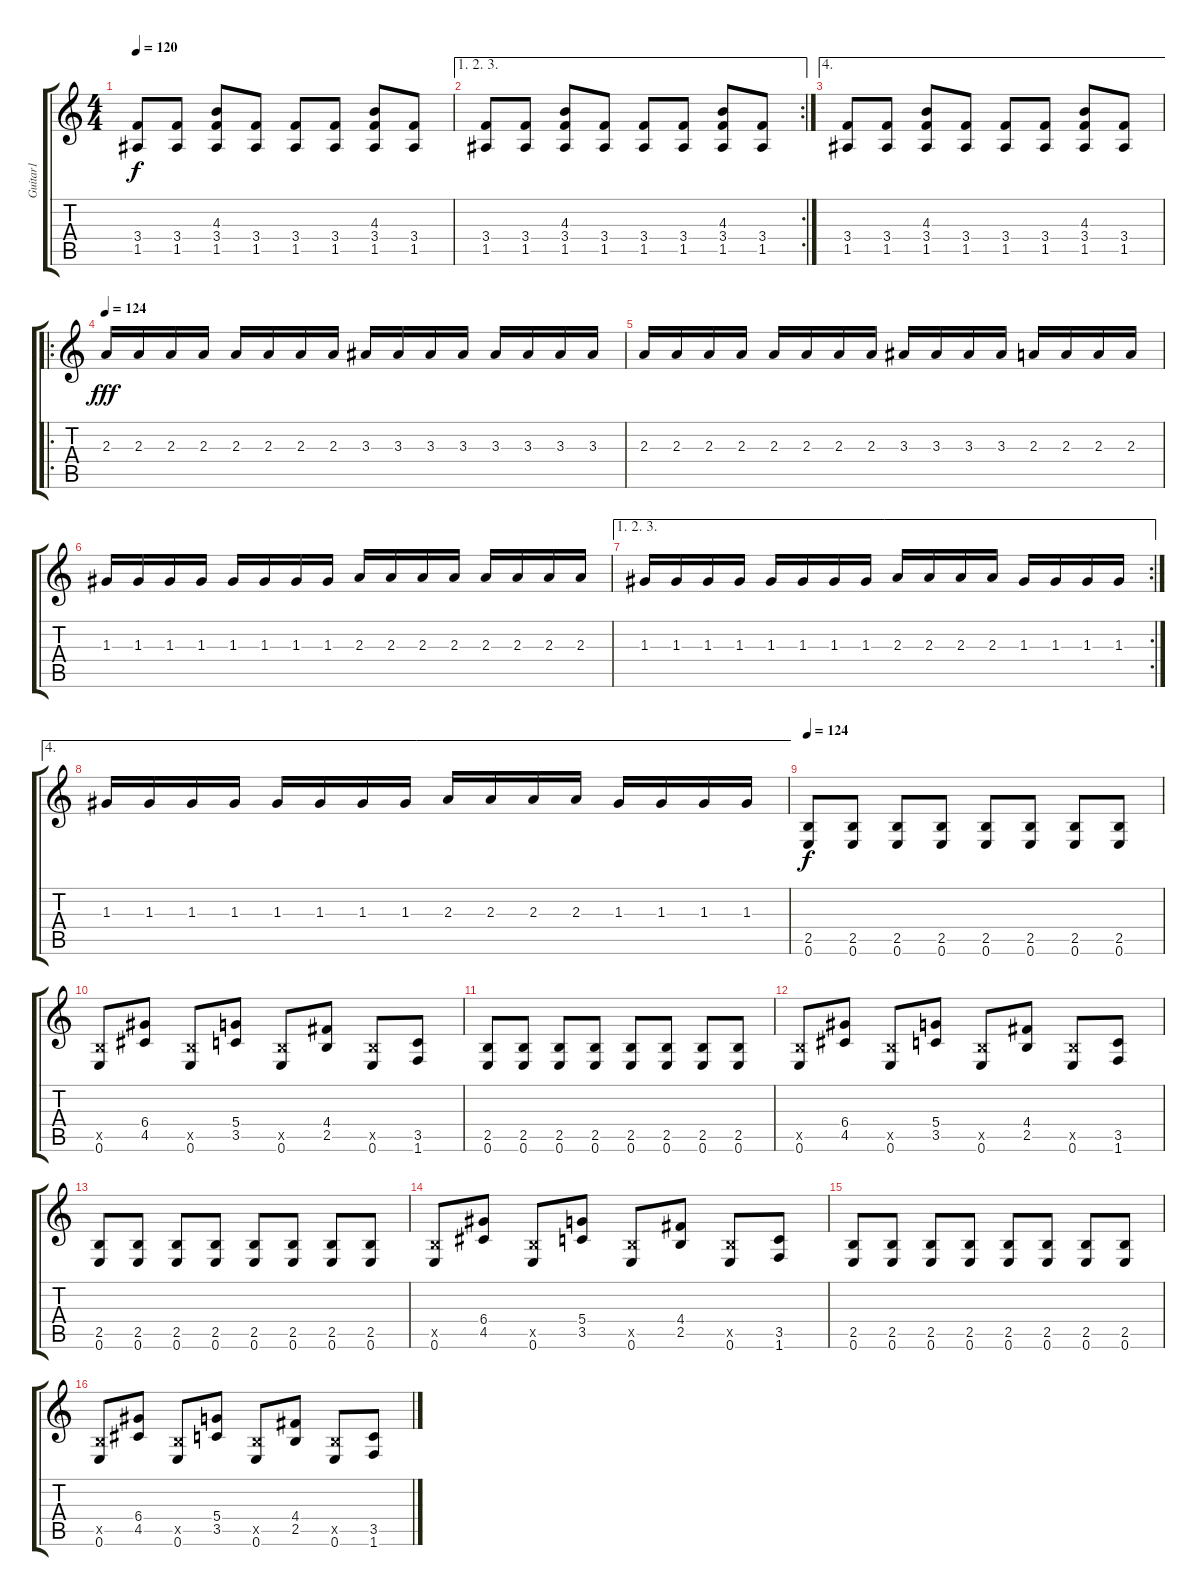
\track ("Guitar1" "Guitar1") {instrument distortionguitar}
\staff {score tabs}
\tuning (E4 B3 G3 D3 A2 E2) {hide}
\ts (4 4)
\tempo 120
\clef g2
\ks c
(3.4 1.5).8{dy f} (3.4 1.5).8 (4.3 3.4 1.5).8 (3.4 1.5).8 (3.4 1.5).8 (3.4 1.5).8 (4.3 3.4 1.5).8 (3.4 1.5).8 |
\ae (1 2 3)
\rc 2
(3.4 1.5).8 (3.4 1.5).8 (4.3 3.4 1.5).8 (3.4 1.5).8 (3.4 1.5).8 (3.4 1.5).8 (4.3 3.4 1.5).8 (3.4 1.5).8 |
\ae 4
(3.4 1.5).8 (3.4 1.5).8 (4.3 3.4 1.5).8 (3.4 1.5).8 (3.4 1.5).8 (3.4 1.5).8 (4.3 3.4 1.5).8 (3.4 1.5).8 |
\ro
\tempo 124
2.3.16{dy fff} 2.3.16 2.3.16 2.3.16 2.3.16 2.3.16 2.3.16 2.3.16 3.3.16 3.3.16 3.3.16 3.3.16 3.3.16 3.3.16 3.3.16 3.3.16 |
2.3.16 2.3.16 2.3.16 2.3.16 2.3.16 2.3.16 2.3.16 2.3.16 3.3.16 3.3.16 3.3.16 3.3.16 2.3.16 2.3.16 2.3.16 2.3.16 |
1.3.16 1.3.16 1.3.16 1.3.16 1.3.16 1.3.16 1.3.16 1.3.16 2.3.16 2.3.16 2.3.16 2.3.16 2.3.16 2.3.16 2.3.16 2.3.16 |
\ae (1 2 3)
\rc 2
1.3.16 1.3.16 1.3.16 1.3.16 1.3.16 1.3.16 1.3.16 1.3.16 2.3.16 2.3.16 2.3.16 2.3.16 1.3.16 1.3.16 1.3.16 1.3.16 |
\ae 4
1.3.16 1.3.16 1.3.16 1.3.16 1.3.16 1.3.16 1.3.16 1.3.16 2.3.16 2.3.16 2.3.16 2.3.16 1.3.16 1.3.16 1.3.16 1.3.16 |
\tempo 124
(2.5 0.6).8{dy f} (2.5 0.6).8 (2.5 0.6).8 (2.5 0.6).8 (2.5 0.6).8 (2.5 0.6).8 (2.5 0.6).8 (2.5 0.6).8 |
(2.5{x} 0.6).8 (6.4 4.5).8 (2.5{x} 0.6).8 (5.4 3.5).8 (2.5{x} 0.6).8 (4.4 2.5).8 (2.5{x} 0.6).8 (3.5 1.6).8 |
(2.5 0.6).8 (2.5 0.6).8 (2.5 0.6).8 (2.5 0.6).8 (2.5 0.6).8 (2.5 0.6).8 (2.5 0.6).8 (2.5 0.6).8 |
(2.5{x} 0.6).8 (6.4 4.5).8 (2.5{x} 0.6).8 (5.4 3.5).8 (2.5{x} 0.6).8 (4.4 2.5).8 (2.5{x} 0.6).8 (3.5 1.6).8 |
(2.5 0.6).8 (2.5 0.6).8 (2.5 0.6).8 (2.5 0.6).8 (2.5 0.6).8 (2.5 0.6).8 (2.5 0.6).8 (2.5 0.6).8 |
(2.5{x} 0.6).8 (6.4 4.5).8 (2.5{x} 0.6).8 (5.4 3.5).8 (2.5{x} 0.6).8 (4.4 2.5).8 (2.5{x} 0.6).8 (3.5 1.6).8 |
(2.5 0.6).8 (2.5 0.6).8 (2.5 0.6).8 (2.5 0.6).8 (2.5 0.6).8 (2.5 0.6).8 (2.5 0.6).8 (2.5 0.6).8 |
(2.5{x} 0.6).8 (6.4 4.5).8 (2.5{x} 0.6).8 (5.4 3.5).8 (2.5{x} 0.6).8 (4.4 2.5).8 (2.5{x} 0.6).8 (3.5 1.6).8
